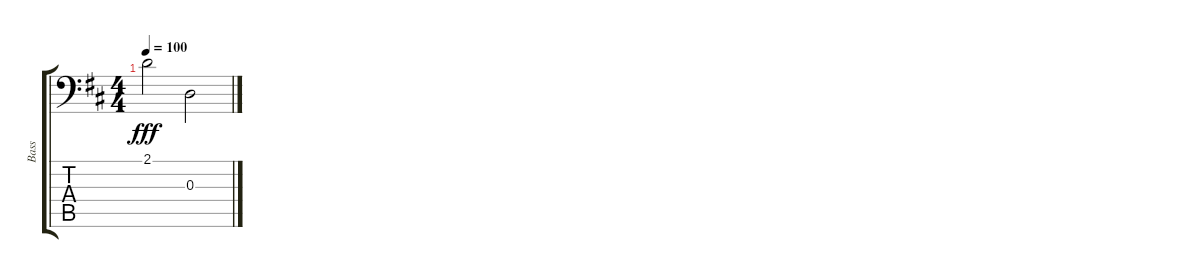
\track ("Bass" "Bass") {instrument electricbassfinger}
\staff {score tabs}
\tuning (C3 G2 D2 A1 E1 B0) {hide}
\ts (4 4)
\tempo 100
\clef f4
\ks d
2.1.2{dy fff} 0.3.2
